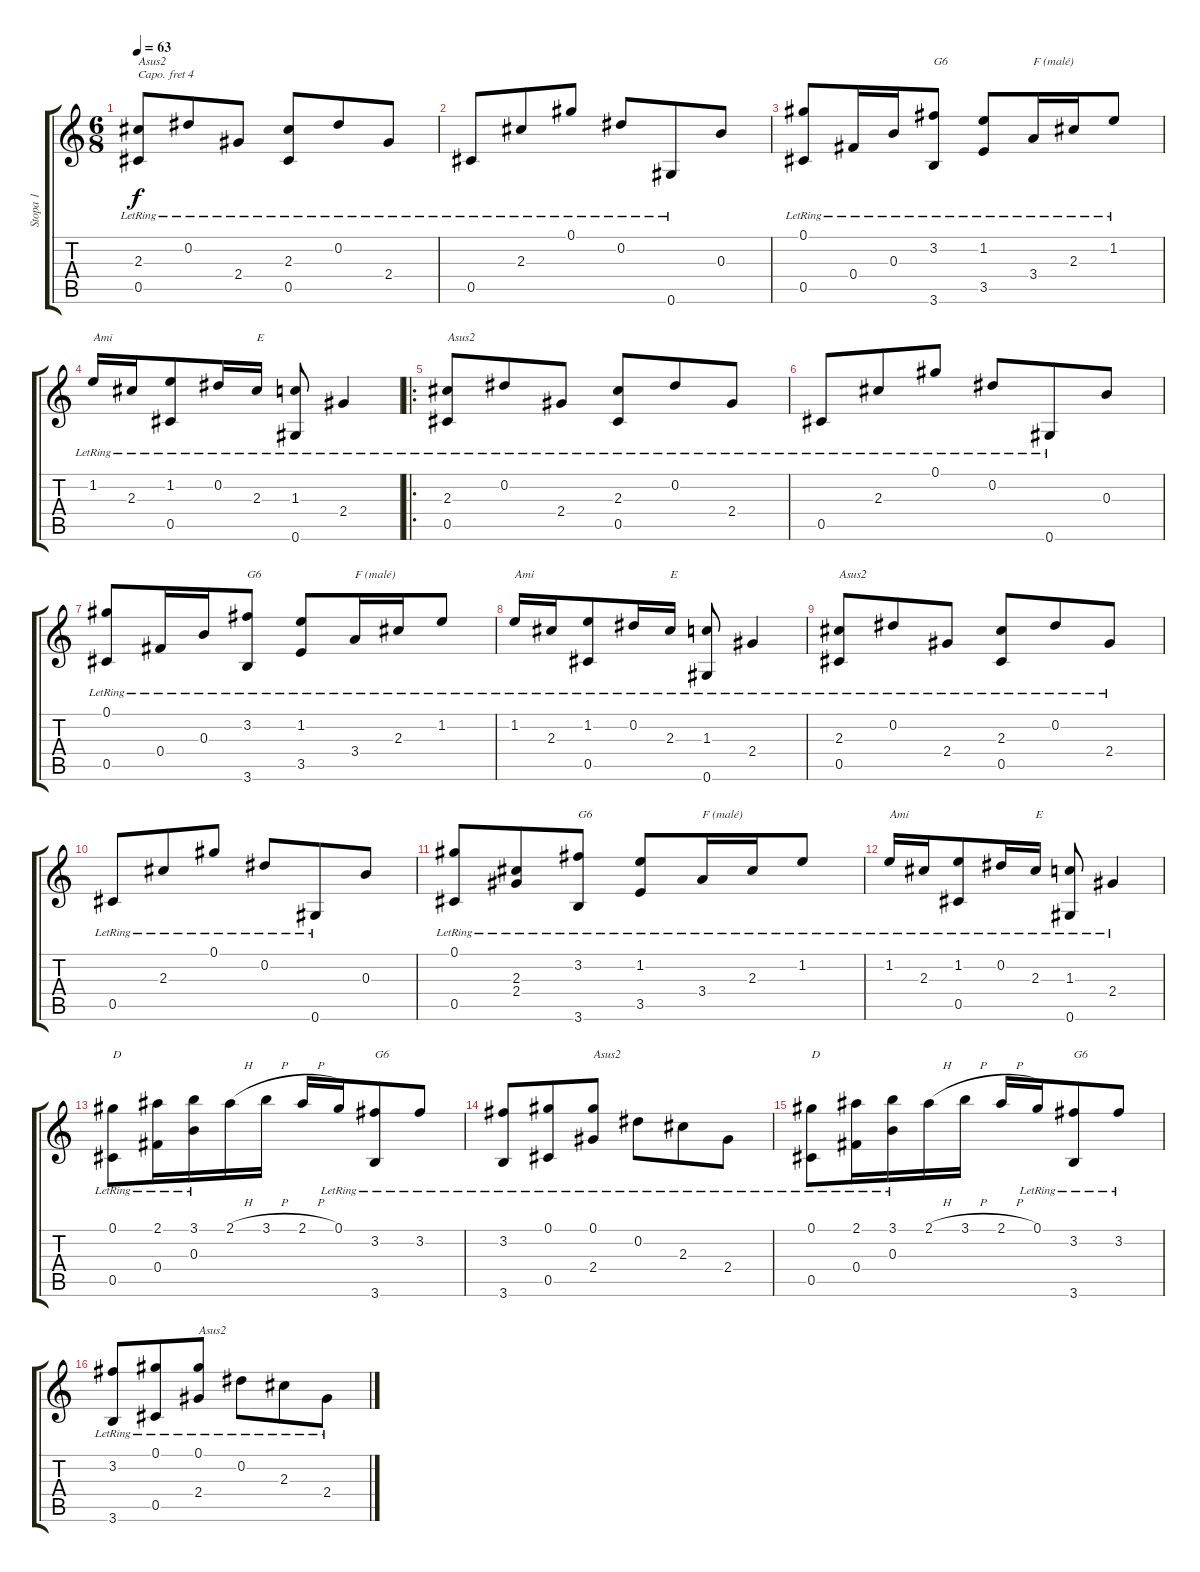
\track ("Stopa 1" "Stopa 1") {instrument acousticguitarsteel}
\staff {score tabs}
\capo 4
\tuning (E4 B3 G3 D3 A2 E2) {hide}
\ts (6 8)
\tempo 63
\clef g2
\ks c
(2.3{lr} 0.5{lr}).8{txt "Asus2" dy f instrument acousticguitarsteel} 0.2{lr}.8 2.4{lr}.8 (2.3{lr} 0.5{lr}).8 0.2{lr}.8 2.4{lr}.8 |
0.5{lr}.8 2.3{lr}.8 0.1{lr}.8 0.2{lr}.8 0.6{lr}.8 0.3.8 |
(0.1{lr} 0.5{lr}).8 0.4{lr}.16 0.3{lr}.16 (3.2{lr} 3.6{lr}).8{txt "G6"} (1.2{lr} 3.5{lr}).8 3.4{lr}.16{txt "F (malé)"} 2.3{lr}.16 1.2{lr}.8 |
1.2{lr}.16{txt "Ami"} 2.3{lr}.16 (1.2{lr} 0.5{lr}).8 0.2{lr}.16 2.3{lr}.16{txt "E"} (1.3{lr} 0.6{lr}).8 2.4{lr}.4 |
\ro
(2.3{lr} 0.5{lr}).8{txt "Asus2"} 0.2{lr}.8 2.4{lr}.8 (2.3{lr} 0.5{lr}).8 0.2{lr}.8 2.4{lr}.8 |
0.5{lr}.8 2.3{lr}.8 0.1{lr}.8 0.2{lr}.8 0.6{lr}.8 0.3.8 |
(0.1{lr} 0.5{lr}).8 0.4{lr}.16 0.3{lr}.16 (3.2{lr} 3.6{lr}).8{txt "G6"} (1.2{lr} 3.5{lr}).8 3.4{lr}.16{txt "F (malé)"} 2.3{lr}.16 1.2{lr}.8 |
1.2{lr}.16{txt "Ami"} 2.3{lr}.16 (1.2{lr} 0.5{lr}).8 0.2{lr}.16 2.3{lr}.16{txt "E"} (1.3{lr} 0.6{lr}).8 2.4{lr}.4 |
(2.3{lr} 0.5{lr}).8{txt "Asus2"} 0.2{lr}.8 2.4{lr}.8 (2.3{lr} 0.5{lr}).8 0.2{lr}.8 2.4{lr}.8 |
0.5{lr}.8 2.3{lr}.8 0.1{lr}.8 0.2{lr}.8 0.6{lr}.8 0.3.8 |
(0.1{lr} 0.5{lr}).8 (2.3{lr} 2.4{lr}).8 (3.2{lr} 3.6{lr}).8{txt "G6"} (1.2{lr} 3.5{lr}).8 3.4{lr}.16{txt "F (malé)"} 2.3{lr}.16 1.2{lr}.8 |
1.2{lr}.16{txt "Ami"} 2.3{lr}.16 (1.2{lr} 0.5{lr}).8 0.2{lr}.16 2.3{lr}.16{txt "E"} (1.3{lr} 0.6{lr}).8 2.4{lr}.4 |
(0.1{lr} 0.5{lr}).8{txt "D"} (2.1{lr} 0.4).16 (3.1{lr} 0.3{lr}).16 2.1{h}.16 3.1{h}.16 2.1{h}.16 0.1{lr}.16 (3.2{lr} 3.6{lr}).8{txt "G6"} 3.2{lr}.8 |
(3.2{lr} 3.6{lr}).8 (0.1{lr} 0.5{lr}).8 (0.1{lr} 2.4{lr}).8{txt "Asus2"} 0.2{lr}.8 2.3{lr}.8 2.4{lr}.8 |
(0.1{lr} 0.5{lr}).8{txt "D"} (2.1{lr} 0.4).16 (3.1{lr} 0.3{lr}).16 2.1{h}.16 3.1{h}.16 2.1{h}.16 0.1{lr}.16 (3.2{lr} 3.6{lr}).8{txt "G6"} 3.2{lr}.8 |
(3.2{lr} 3.6{lr}).8 (0.1{lr} 0.5{lr}).8 (0.1{lr} 2.4{lr}).8{txt "Asus2"} 0.2{lr}.8 2.3{lr}.8 2.4{lr}.8
